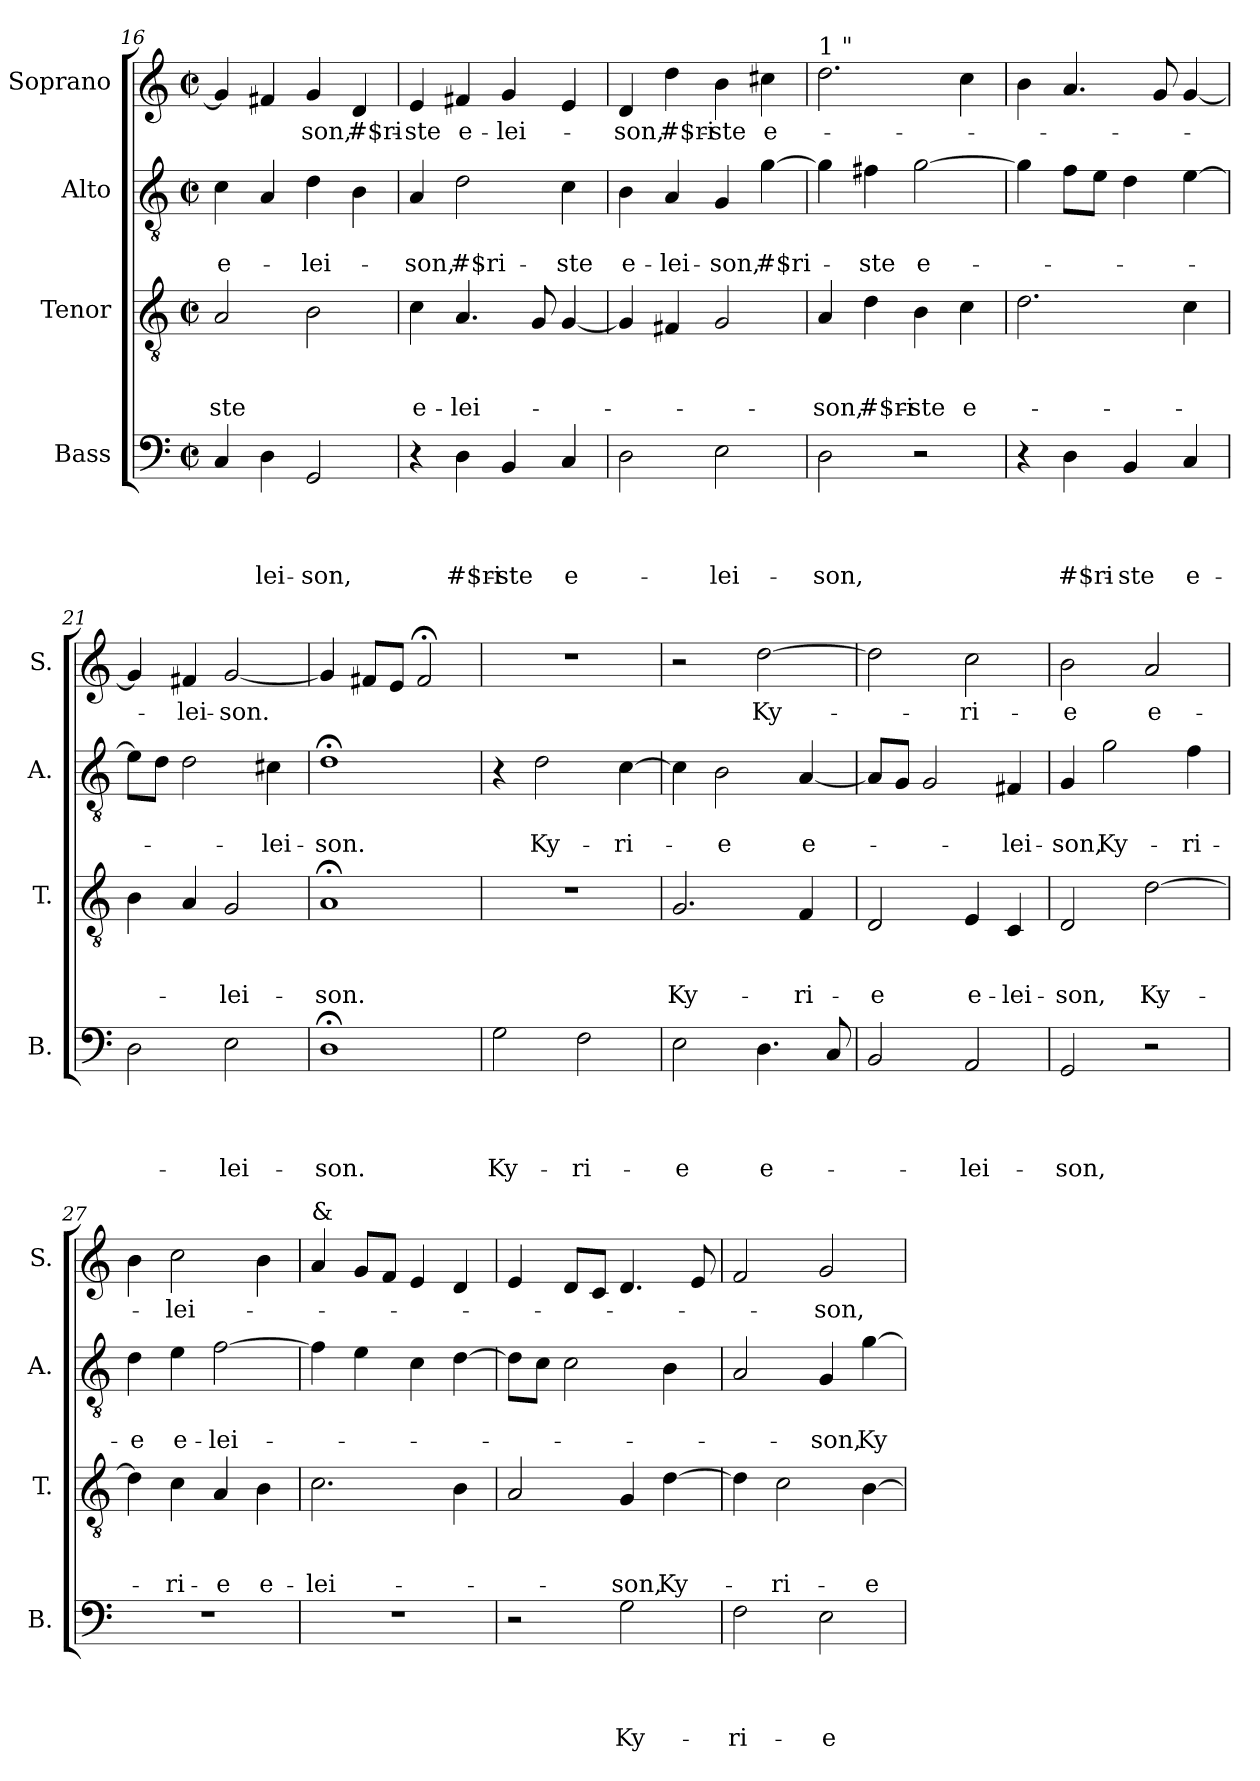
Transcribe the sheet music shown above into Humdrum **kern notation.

**kern	**text	**text	**text	**text	**kern	**text	**text	**text	**kern	**text	**text	**kern	**text
*part4	*part4	*part4	*part4	*part4	*part3	*part3	*part3	*part3	*part2	*part2	*part2	*part1	*part1
*staff4	*staff4	*staff4	*staff4	*staff4	*staff3	*staff3	*staff3	*staff3	*staff2	*staff2	*staff2	*staff1	*staff1
*I"Bass	*	*	*	*	*I"Tenor	*	*	*	*I"Alto	*	*	*I"Soprano	*
*I'B.	*	*	*	*	*I'T.	*	*	*	*I'A.	*	*	*I'S.	*
*clefF4	*	*	*	*	*clefGv2	*	*	*	*clefGv2	*	*	*clefG2	*
*k[]	*	*	*	*	*k[]	*	*	*	*k[]	*	*	*k[]	*
*C:	*	*	*	*	*C:	*	*	*	*C:	*	*	*C:	*
*M2/2	*	*	*	*	*M2/2	*	*	*	*M2/2	*	*	*M2/2	*
*met(c|)	*	*	*	*	*met(c|)	*	*	*	*met(c|)	*	*	*met(c|)	*
=16	=16	=16	=16	=16	=16	=16	=16	=16	=16	=16	=16	=16	=16
!	!	!	!	!	!	!	!	!LO:LY:b	!	!	!LO:LY:b:rj	!	!
4C/	.	.	.	.	2A/	.	.	-ste	4c\	.	e-	4g/]	.
!	!	!	!	!LO:LY:b	!	!	!	!	!	!	!	!	!
4D\	.	.	.	-lei-	.	.	.	.	4A/	.	.	4f#X/	.
!	!	!	!	!LO:LY:b	!	!	!	!	!	!	!LO:LY:b	!	!LO:LY:b
2GG/	.	.	.	-son,	2B\	.	.	.	4d\	.	-lei-	4g/	-son,
!	!	!	!	!	!	!	!	!	!	!	!	!	!LO:LY:b
.	.	.	.	.	.	.	.	.	4B\	.	.	4d/	#$ri-
=17	=17	=17	=17	=17	=17	=17	=17	=17	=17	=17	=17	=17	=17
!	!	!	!	!	!	!	!	!LO:LY:b	!	!	!LO:LY:b	!	!LO:LY:b
4r	.	.	.	.	4c\	.	.	e-	4A/	.	-son,	4e/	-ste
!	!	!	!	!LO:LY:b	!	!	!	!LO:LY:b	!	!	!LO:LY:b	!	!LO:LY:b
4D\	.	.	.	#$ri-	4.A/	.	.	-lei-	2d\	.	#$ri-	4f#X/	e-
!	!	!	!	!LO:LY:b	!	!	!	!	!	!	!	!	!LO:LY:b
4BB/	.	.	.	-ste	.	.	.	.	.	.	.	4g/	-lei-
.	.	.	.	.	8G/	.	.	.	.	.	.	.	.
!	!	!	!	!LO:LY:b:rj	!	!	!	!	!	!	!LO:LY:b	!	!
4C/	.	.	.	e-	[<4G/	.	.	.	4c\	.	-ste	4e/	.
=18	=18	=18	=18	=18	=18	=18	=18	=18	=18	=18	=18	=18	=18
!	!	!	!	!	!	!	!	!	!	!	!LO:LY:b	!	!LO:LY:b
2D\	.	.	.	.	4G/]	.	.	.	4B\	.	e-	4d/	-son,
!	!	!	!	!	!	!	!	!	!	!	!LO:LY:b	!	!LO:LY:b
.	.	.	.	.	4F#X/	.	.	.	4A/	.	-lei-	4dd\	#$ri-
!	!	!	!	!LO:LY:b	!	!	!	!	!	!	!LO:LY:b	!	!LO:LY:b
2E\	.	.	.	-lei-	2G/	.	.	.	4G/	.	-son,	4b\	-ste
!	!	!	!	!	!	!	!	!	!	!	!LO:LY:b	!	!LO:LY:b:rj
.	.	.	.	.	.	.	.	.	[<4g\	.	#$ri-	4cc#X\	e-
!!LO:LB:g=z
=19	=19	=19	=19	=19	=19	=19	=19	=19	=19	=19	=19	=19	=19
!	!	!	!	!	!	!	!	!	!	!	!	!LO:TX:a:t=1 "	!
!	!	!	!	!LO:LY:b	!	!	!	!LO:LY:b	!	!	!	!	!
2D\	.	.	.	-son,	4A/	.	.	-son,	4g\]	.	.	2.dd\	.
!	!	!	!	!	!	!	!	!LO:LY:b	!	!	!LO:LY:b	!	!
.	.	.	.	.	4d\	.	.	#$ri-	4f#X\	.	-ste	.	.
!	!	!	!	!	!	!	!	!LO:LY:b	!	!	!LO:LY:b:rj	!	!
2r	.	.	.	.	4B\	.	.	-ste	[>2g\	.	e-	.	.
!	!	!	!	!	!	!	!	!LO:LY:b:rj	!	!	!	!	!
.	.	.	.	.	4c\	.	.	e-	.	.	.	4cc\	.
=20	=20	=20	=20	=20	=20	=20	=20	=20	=20	=20	=20	=20	=20
4r	.	.	.	.	2.d\	.	.	.	4g\]	.	.	4b\	.
!	!	!	!	!LO:LY:b	!	!	!	!	!	!	!	!	!
4D\	.	.	.	#$ri-	.	.	.	.	8f\L	.	.	4.a/	.
.	.	.	.	.	.	.	.	.	8e\J	.	.	.	.
!	!	!	!	!LO:LY:b	!	!	!	!	!	!	!	!	!
4BB/	.	.	.	-ste	.	.	.	.	4d\	.	.	.	.
.	.	.	.	.	.	.	.	.	.	.	.	8g/	.
!	!	!	!	!LO:LY:b:rj	!	!	!	!	!	!	!	!	!
4C/	.	.	.	e-	4c\	.	.	.	[>4e\	.	.	[<4g/	.
=21	=21	=21	=21	=21	=21	=21	=21	=21	=21	=21	=21	=21	=21
2D\	.	.	.	.	4B\	.	.	.	8e\L]	.	.	4g/]	.
.	.	.	.	.	.	.	.	.	8d\J	.	.	.	.
!	!	!	!	!	!	!	!	!	!	!	!	!	!LO:LY:b
.	.	.	.	.	4A/	.	.	.	2d\	.	.	4f#X/	-lei-
!	!	!	!	!LO:LY:b	!	!	!	!LO:LY:b	!	!	!	!	!LO:LY:b
2E\	.	.	.	-lei-	2G/	.	.	-lei-	.	.	.	[<2g/	-son.
!	!	!	!	!	!	!	!	!	!	!	!LO:LY:b	!	!
.	.	.	.	.	.	.	.	.	4c#X\	.	-lei-	.	.
=22	=22	=22	=22	=22	=22	=22	=22	=22	=22	=22	=22	=22	=22
!	!	!	!	!LO:LY:b	!	!	!	!LO:LY:b	!	!	!LO:LY:b	!	!
1D;<	.	.	.	-son.	1A;	.	.	-son.	1d;<	.	-son.	4g/]	.
.	.	.	.	.	.	.	.	.	.	.	.	8f#X/L	.
.	.	.	.	.	.	.	.	.	.	.	.	8e/J	.
.	.	.	.	.	.	.	.	.	.	.	.	2f#;/	.
!!LO:PB:g=z
=23	=23	=23	=23	=23	=23	=23	=23	=23	=23	=23	=23	=23	=23
!	!	!	!	!LO:LY:b	!	!	!	!	!	!	!	!	!
2G\	.	.	.	Ky-	1r	.	.	.	4r	.	.	1r	.
!	!	!	!	!	!	!	!	!	!	!	!LO:LY:b	!	!
.	.	.	.	.	.	.	.	.	2d\	.	Ky-	.	.
!	!	!	!	!LO:LY:b	!	!	!	!	!	!	!	!	!
2F\	.	.	.	-ri-	.	.	.	.	.	.	.	.	.
!	!	!	!	!	!	!	!	!	!	!	!LO:LY:b	!	!
.	.	.	.	.	.	.	.	.	[>4c\	.	-ri-	.	.
=24	=24	=24	=24	=24	=24	=24	=24	=24	=24	=24	=24	=24	=24
!	!	!	!	!LO:LY:b	!	!	!	!LO:LY:b	!	!	!	!	!
2E\	.	.	.	-e	2.G/	.	.	Ky-	4c\]	.	.	2r	.
!	!	!	!	!	!	!	!	!	!	!	!LO:LY:b	!	!
.	.	.	.	.	.	.	.	.	2B\	.	-e	.	.
!	!	!	!	!LO:LY:b:rj	!	!	!	!	!	!	!	!	!LO:LY:b
4.D\	.	.	.	e-	.	.	.	.	.	.	.	[>2dd\	Ky-
!	!	!	!	!	!	!	!	!LO:LY:b	!	!	!LO:LY:b:rj	!	!
.	.	.	.	.	4F/	.	.	-ri-	[<4A/	.	e-	.	.
8C/	.	.	.	.	.	.	.	.	.	.	.	.	.
=25	=25	=25	=25	=25	=25	=25	=25	=25	=25	=25	=25	=25	=25
!	!	!	!	!	!	!	!	!LO:LY:b	!	!	!	!	!
2BB/	.	.	.	.	2D/	.	.	-e	8A/L]	.	.	2dd\]	.
.	.	.	.	.	.	.	.	.	8G/J	.	.	.	.
.	.	.	.	.	.	.	.	.	2G/	.	.	.	.
!	!	!	!	!LO:LY:b	!	!	!	!LO:LY:b	!	!	!	!	!LO:LY:b
2AA/	.	.	.	-lei-	4E/	.	.	e-	.	.	.	2cc\	-ri-
!	!	!	!	!	!	!	!	!LO:LY:b	!	!	!LO:LY:b	!	!
.	.	.	.	.	4C/	.	.	-lei-	4F#X/	.	-lei-	.	.
=26	=26	=26	=26	=26	=26	=26	=26	=26	=26	=26	=26	=26	=26
!	!	!	!	!LO:LY:b	!	!	!	!LO:LY:b	!	!	!LO:LY:b	!	!LO:LY:b
2GG/	.	.	.	-son,	2D/	.	.	-son,	4G/	.	-son,	2b\	-e
!	!	!	!	!	!	!	!	!	!	!	!LO:LY:b	!	!
.	.	.	.	.	.	.	.	.	2g\	.	Ky-	.	.
!	!	!	!	!	!	!	!	!LO:LY:b	!	!	!	!	!LO:LY:b:rj
2r	.	.	.	.	[>2d\	.	.	Ky-	.	.	.	2a/	e-
!	!	!	!	!	!	!	!	!	!	!	!LO:LY:b	!	!
.	.	.	.	.	.	.	.	.	4f\	.	-ri-	.	.
=27	=27	=27	=27	=27	=27	=27	=27	=27	=27	=27	=27	=27	=27
!	!	!	!	!	!	!	!	!	!	!	!LO:LY:b	!	!
1r	.	.	.	.	4d\]	.	.	.	4d\	.	-e	4b\	.
!	!	!	!	!	!	!	!	!LO:LY:b	!	!	!LO:LY:b	!	!LO:LY:b
.	.	.	.	.	4c\	.	.	-ri-	4e\	.	e-	2cc\	-lei-
!	!	!	!	!	!	!	!	!LO:LY:b	!	!	!LO:LY:b	!	!
.	.	.	.	.	4A/	.	.	-e	[<2f\	.	-lei-	.	.
!	!	!	!	!	!	!	!	!LO:LY:b	!	!	!	!	!
.	.	.	.	.	4B\	.	.	e-	.	.	.	4b\	.
!!LO:LB:g=z
=28	=28	=28	=28	=28	=28	=28	=28	=28	=28	=28	=28	=28	=28
!	!	!	!	!	!	!	!	!	!	!	!	!LO:TX:a:t=&	!
!	!	!	!	!	!	!	!	!LO:LY:b	!	!	!	!	!
1r	.	.	.	.	2.c\	.	.	-lei-	4f\]	.	.	4a/	.
.	.	.	.	.	.	.	.	.	4e\	.	.	8g/L	.
.	.	.	.	.	.	.	.	.	.	.	.	8f/J	.
.	.	.	.	.	.	.	.	.	4c\	.	.	4e/	.
.	.	.	.	.	4B\	.	.	.	[>4d\	.	.	4d/	.
=29	=29	=29	=29	=29	=29	=29	=29	=29	=29	=29	=29	=29	=29
2r	.	.	.	.	2A/	.	.	.	8d\L]	.	.	4e/	.
.	.	.	.	.	.	.	.	.	8c\J	.	.	.	.
.	.	.	.	.	.	.	.	.	2c\	.	.	8d/L	.
.	.	.	.	.	.	.	.	.	.	.	.	8c/J	.
!	!	!	!	!LO:LY:b	!	!	!	!LO:LY:b	!	!	!	!	!
2G\	.	.	.	Ky-	4G/	.	.	-son,	.	.	.	4.d/	.
!	!	!	!	!	!	!	!	!LO:LY:b	!	!	!	!	!
.	.	.	.	.	[>4d\	.	.	Ky-	4B\	.	.	.	.
.	.	.	.	.	.	.	.	.	.	.	.	8e/	.
=30	=30	=30	=30	=30	=30	=30	=30	=30	=30	=30	=30	=30	=30
!	!	!	!	!LO:LY:b	!	!	!	!	!	!	!	!	!
2F\	.	.	.	-ri-	4d\]	.	.	.	2A/	.	.	2f/	.
!	!	!	!	!	!	!	!	!LO:LY:b	!	!	!	!	!
.	.	.	.	.	2c\	.	.	-ri-	.	.	.	.	.
!	!	!	!	!LO:LY:b	!	!	!	!	!	!	!LO:LY:b	!	!LO:LY:b
2E\	.	.	.	-e	.	.	.	.	4G/	.	-son,	2g/	-son,
!	!	!	!	!	!	!	!	!LO:LY:b:rj	!	!	!LO:LY:b	!	!
.	.	.	.	.	[>4B\	.	.	-e	[>4g\	.	Ky-	.	.
=	=	=	=	=	=	=	=	=	=	=	=	=	=
*-	*-	*-	*-	*-	*-	*-	*-	*-	*-	*-	*-	*-	*-
